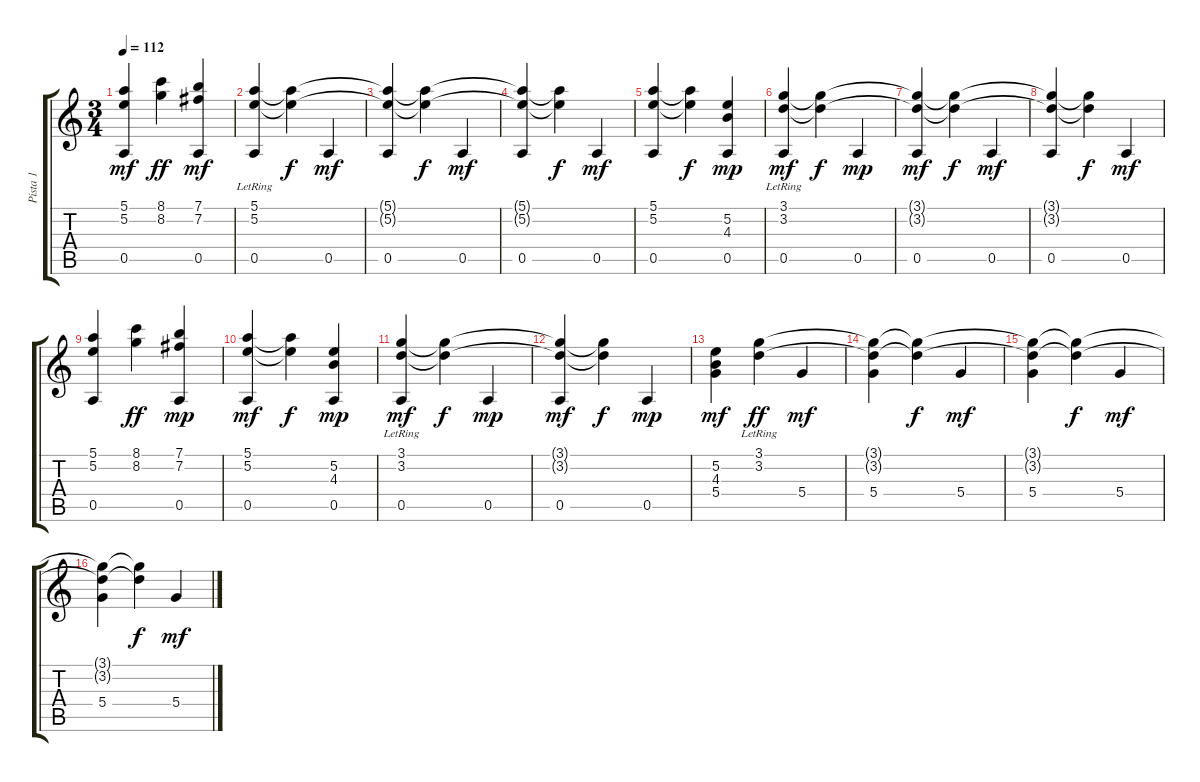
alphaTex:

\track ("Pista 1" "Pista 1") {instrument acousticguitarsteel}
\staff {score tabs}
\tuning (E4 B3 G3 D3 A2 E2) {hide}
\ts (3 4)
\tempo 112
\clef g2
\ks c
(5.1 5.2 0.5).4{dy mf} (8.1 8.2).4{dy ff} (7.1 7.2 0.5).4{dy mf} |
(5.1{lr} 5.2{lr} 0.5).4 (5.1{t} 5.2{t}).4{dy f} 0.5.4{dy mf} |
(5.1{t} 5.2{t} 0.5).4 (5.1{t} 5.2{t}).4{dy f} 0.5.4{dy mf} |
(5.1{t} 5.2{t} 0.5).4 (5.1{t} 5.2{t}).4{dy f} 0.5.4{dy mf} |
(5.1 5.2 0.5).4 (5.1{t} 5.2{t}).4{dy f} (5.2 4.3 0.5).4{dy mp} |
(3.1{lr} 3.2{lr} 0.5).4{dy mf} (3.1{t} 3.2{t}).4{dy f} 0.5.4{dy mp} |
(3.1{t} 3.2{t} 0.5).4{dy mf} (3.1{t} 3.2{t}).4{dy f} 0.5.4{dy mf} |
(3.1{t} 3.2{t} 0.5).4 (3.1{t} 3.2{t}).4{dy f} 0.5.4{dy mf} |
(5.1 5.2 0.5).4 (8.1 8.2).4{dy ff} (7.1 7.2 0.5).4{dy mp} |
(5.1 5.2 0.5).4{dy mf} (5.1{t} 5.2{t}).4{dy f} (5.2 4.3 0.5).4{dy mp} |
(3.1{lr} 3.2{lr} 0.5).4{dy mf} (3.1{t} 3.2{t}).4{dy f} 0.5.4{dy mp} |
(3.1{t} 3.2{t} 0.5).4{dy mf} (3.1{t} 3.2{t}).4{dy f} 0.5.4{dy mp} |
(5.2 4.3 5.4).4{dy mf} (3.1{lr} 3.2{lr}).4{dy ff} 5.4.4{dy mf} |
(3.1{t} 3.2{t} 5.4).4 (3.1{t} 3.2{t}).4{dy f} 5.4.4{dy mf} |
(3.1{t} 3.2{t} 5.4).4 (3.1{t} 3.2{t}).4{dy f} 5.4.4{dy mf} |
(3.1{t} 3.2{t} 5.4).4 (3.1{t} 3.2{t}).4{dy f} 5.4.4{dy mf}
